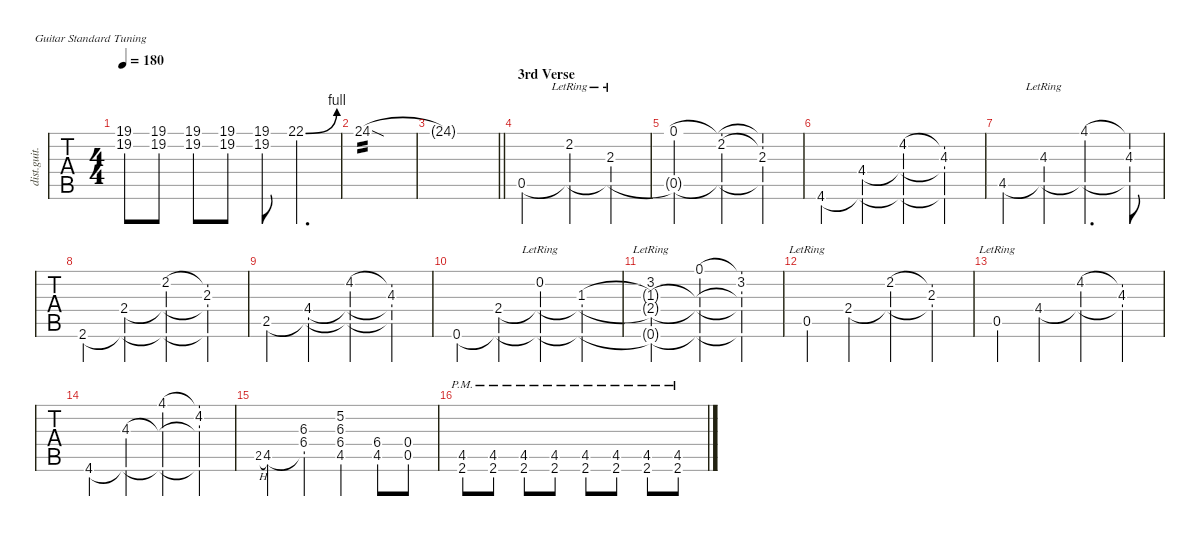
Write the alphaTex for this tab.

\defaultSystemsLayout 4
\hideDynamics
\bracketExtendMode nobrackets
\otherSystemsTrackNameOrientation horizontal
\track ("Gitah!" "dist.guit.") {instrument distortionguitar}
\staff {tabs}
\tuning (E4 B3 G3 D3 A2 E2)
\ts (4 4)
\tempo 180
\clef g2
\ks c
(19.1{t} 19.2{t acc #}).8{dy f beam Down} (19.1 19.2{acc #}).8{beam Down} (19.1 19.2{acc #}).8{beam Down} (19.1 19.2{acc #}).8{beam Down} (19.1 19.2{acc #}).8{beam Down} 22.1{be (bend 0 0 15 4)}.4{d beam Down} |
24.1{sod}.1{tp 2 beam Down} |
\barLineRight lightlight
24.1{t}.1{beam Down} |
\section ("" "3rd Verse")
0.5.2{beam Up} (2.2{lr acc #} 0.5{t}).4{beam Up} (2.3{lr} 0.5{t}).4{beam Up} |
(0.1 0.5{t}).2{beam Up} (2.2{acc #} 0.1{t} 0.5{t}).4{beam Up} (0.1{t} 2.2{t acc #} 2.3 0.5{t}).4{beam Up} |
4.6{acc #}.4{beam Up} (4.4{acc #} 4.6{t acc #}).4{beam Up} (4.2{acc #} 4.4{t acc #} 4.6{t acc #}).4{beam Up} (4.2{t acc #} 4.3 4.4{t acc #} 4.6{t acc #}).4{beam Up} |
4.5{acc #}.4{beam Up} (4.3{lr} 4.5{t acc #}).4{beam Up} (4.1{acc #} 4.5{t acc #}).4{d beam Up} (4.1{t acc #} 4.3 4.5{t acc #}).8{beam Up} |
2.6{acc #}.4{beam Up} (2.4 2.6{t acc #}).4{beam Up} (2.2{acc #} 2.4{t} 2.6{t acc #}).4{beam Up} (2.2{t acc #} 2.3 2.4{t} 2.6{t acc #}).4{beam Up} |
2.5.4{beam Up} (4.4{acc #} 2.5{t}).4{beam Up} (4.2{acc #} 4.4{t acc #} 2.5{t}).4{beam Up} (4.2{t acc #} 4.3 4.4{t acc #} 2.5{t}).4{beam Up} |
0.6.4{beam Up} (2.4 0.6{t}).4{beam Up} (0.2{lr} 2.4{t} 0.6{t}).4{beam Up} (1.3{acc #} 2.4{t} 0.6{t}).4{beam Up} |
(3.2{lr} 1.3{t acc #} 2.4{t} 0.6{t}).2{beam Up} (0.1 1.3{t acc #} 2.4{t} 0.6{t}).4{beam Up} (0.1{t} 3.2 1.3{t acc #} 2.4{t} 0.6{t}).4{beam Up} |
0.5{lr}.4{beam Up} 2.4.4{beam Up} (2.2{acc #} 2.4{t}).4{beam Up} (2.2{t acc #} 2.3 2.4{t}).4{beam Up} |
0.5{lr}.4{beam Up} 4.4{acc #}.4{beam Up} (4.2{acc #} 4.4{t acc #}).4{beam Up} (4.2{t acc #} 4.3 4.4{t acc #}).4{beam Up} |
4.6{acc #}.4{beam Up} (4.3 4.6{t acc #}).4{beam Up} (4.1{acc #} 4.3{t} 4.6{t acc #}).4{beam Up} (4.1{t acc #} 4.2{acc #} 4.3{t} 4.6{t acc #}).4{beam Up} |
2.5{h}.8{gr dy mf beam Up} 4.5{acc #}.4{dy f beam Up} (6.3{acc #} 6.4{acc #} 4.5{t acc #}).4{beam Up} (5.2 6.3{acc #} 6.4{acc #} 4.5{acc #}).4{beam Up} (6.4{acc #} 4.5{acc #}).8{beam Up} (0.4 0.5).8{beam Up} |
(4.5{pm acc #} 2.6{pm acc #}).8{beam Up} (4.5{pm acc #} 2.6{pm acc #}).8{beam Up} (4.5{pm acc #} 2.6{pm acc #}).8{beam Up} (4.5{pm acc #} 2.6{pm acc #}).8{beam Up} (4.5{pm acc #} 2.6{pm acc #}).8{beam Up} (4.5{pm acc #} 2.6{pm acc #}).8{beam Up} (4.5{pm acc #} 2.6{pm acc #}).8{beam Up} (4.5{pm acc #} 2.6{pm acc #}).8{beam Up}
